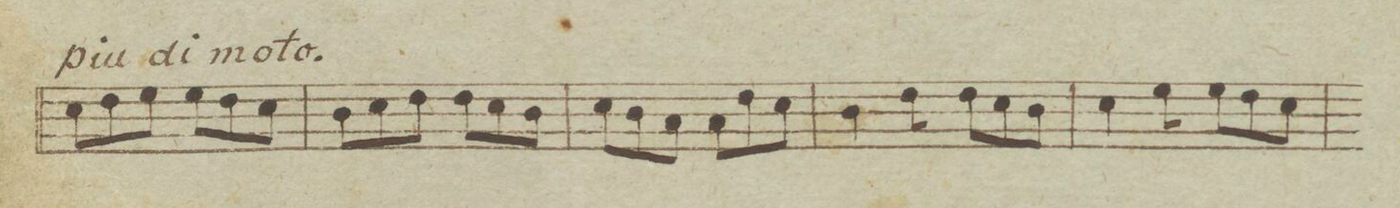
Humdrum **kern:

**kern	**dynam
*I"Clarinetto 1o. in B	*
*clefG2	*
*k[b-e-]	*
*met(c)	*
*M6/8	*
8b-\L	.
8cc\	.
8dd\J	.
8dd\L	.
8cc\	.
8b-\J	.
=37	=37
8a\L	.
8b-\	.
8cc\J	.
8cc\L	.
8b-\	.
8a\J	.
=38	=38
8b-\L	.
8a\	.
8g\J	.
8g\L	.
8cc\	.
8b-\J	.
=39	=39
4a\	.
8cc\	.
8cc\L	.
8b-\	.
8a\J	.
=40	=40
4b-\	.
8dd\	.
8dd\L	.
8cc\	.
8b-\J	.
=41	=41
*-	*-
